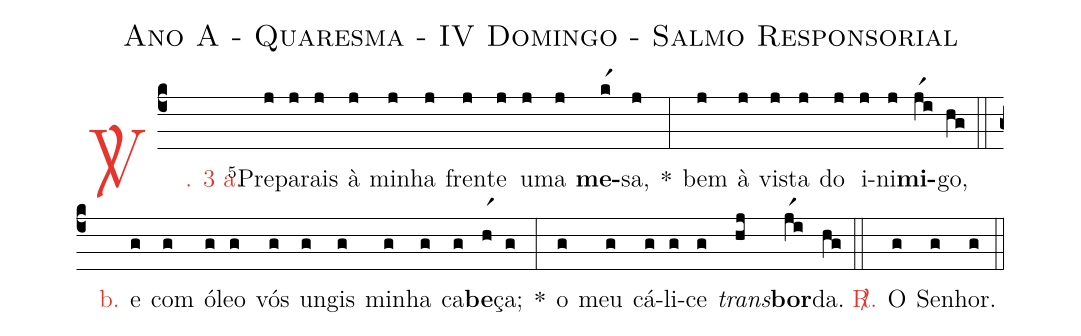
name: Ano A - Quaresma - IV Domingo - Salmo Responsorial;
%%
(c4)

<c><sp>V/</sp>. 3 a.</c>() <v>\VSup{5}</v>Pre(j)pa(j)rais(j) à(j) mi(j)nha(j) fren(j)te(j) u(j)ma(j) <b>me</b>(kr1)sa,(j) *(:)
bem(j) à(j) vis(j)ta(j) do(j) i(j)ni(j)<b>mi</b>(jr1i)go,(hg)

(::)

<nlba><c>b.</c>() e</nlba>(g) com(g) ó(g)leo(g) vós(g) un(g)gis(g) mi(g)nha(g) ca(g)<b>be</b>(hr1)ça;(g) *(:)
o(g) meu(g) cá(g)li(g)ce(g) <i>trans</i>(hj)<b>bor</b>(jr1i)da.(hg)

(::)

<nlba><c><sp>R/</sp>.</c>() O</nlba>(g) Se(g)nhor.(g)

(::)
